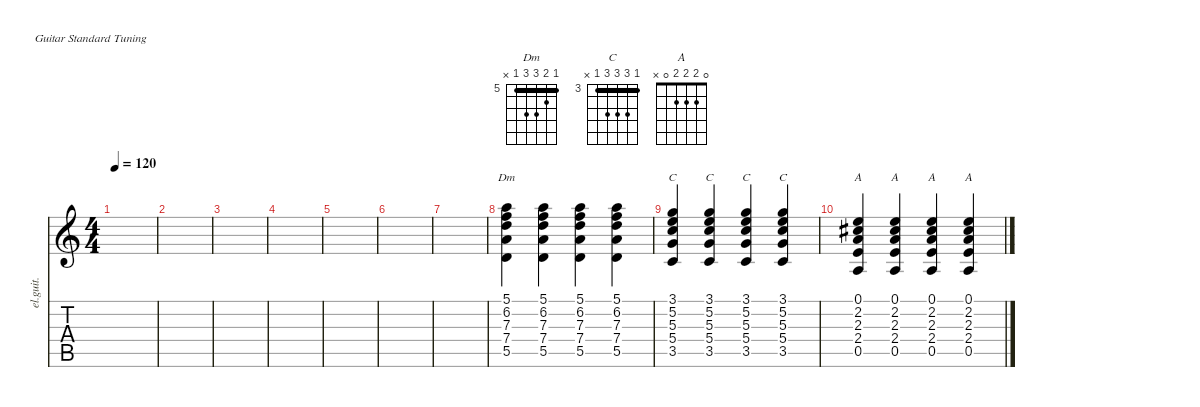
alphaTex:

\defaultSystemsLayout 4
\hideDynamics
\bracketExtendMode nobrackets
\track ("Rhythm" "el.guit.") {instrument electricguitarclean}
\staff {score tabs}
\tuning (E4 B3 G3 D3 A2 E2)
\chord ("Dm" 5 6 7 7 5 x) {firstfret 5 showfingering false barre 5}
\chord ("C" 3 5 5 5 3 x) {firstfret 3 showfingering false barre 3}
\chord ("A" 0 2 2 2 0 x) {showfingering false}
\ts (4 4)
\tempo 120
\clef g2
\ks c
|
|
|
|
|
|
|
(5.5 7.4 7.3 6.2 5.1).4{ch "Dm"} (5.5 7.4 7.3 6.2 5.1).4 (5.5 7.4 7.3 6.2 5.1).4 (5.5 7.4 7.3 6.2 5.1).4 |
(3.5 5.4 5.3 5.2 3.1).4{ch "C"} (3.5 5.4 5.3 5.2 3.1).4{ch "C"} (3.5 5.4 5.3 5.2 3.1).4{ch "C"} (3.5 5.4 5.3 5.2 3.1).4{ch "C"} |
(0.5 2.4 2.3 2.2{acc #} 0.1).4{ch "A"} (0.5 2.4 2.3 2.2{acc #} 0.1).4{ch "A"} (0.5 2.4 2.3 2.2{acc #} 0.1).4{ch "A"} (0.5 2.4 2.3 2.2{acc #} 0.1).4{ch "A"}
